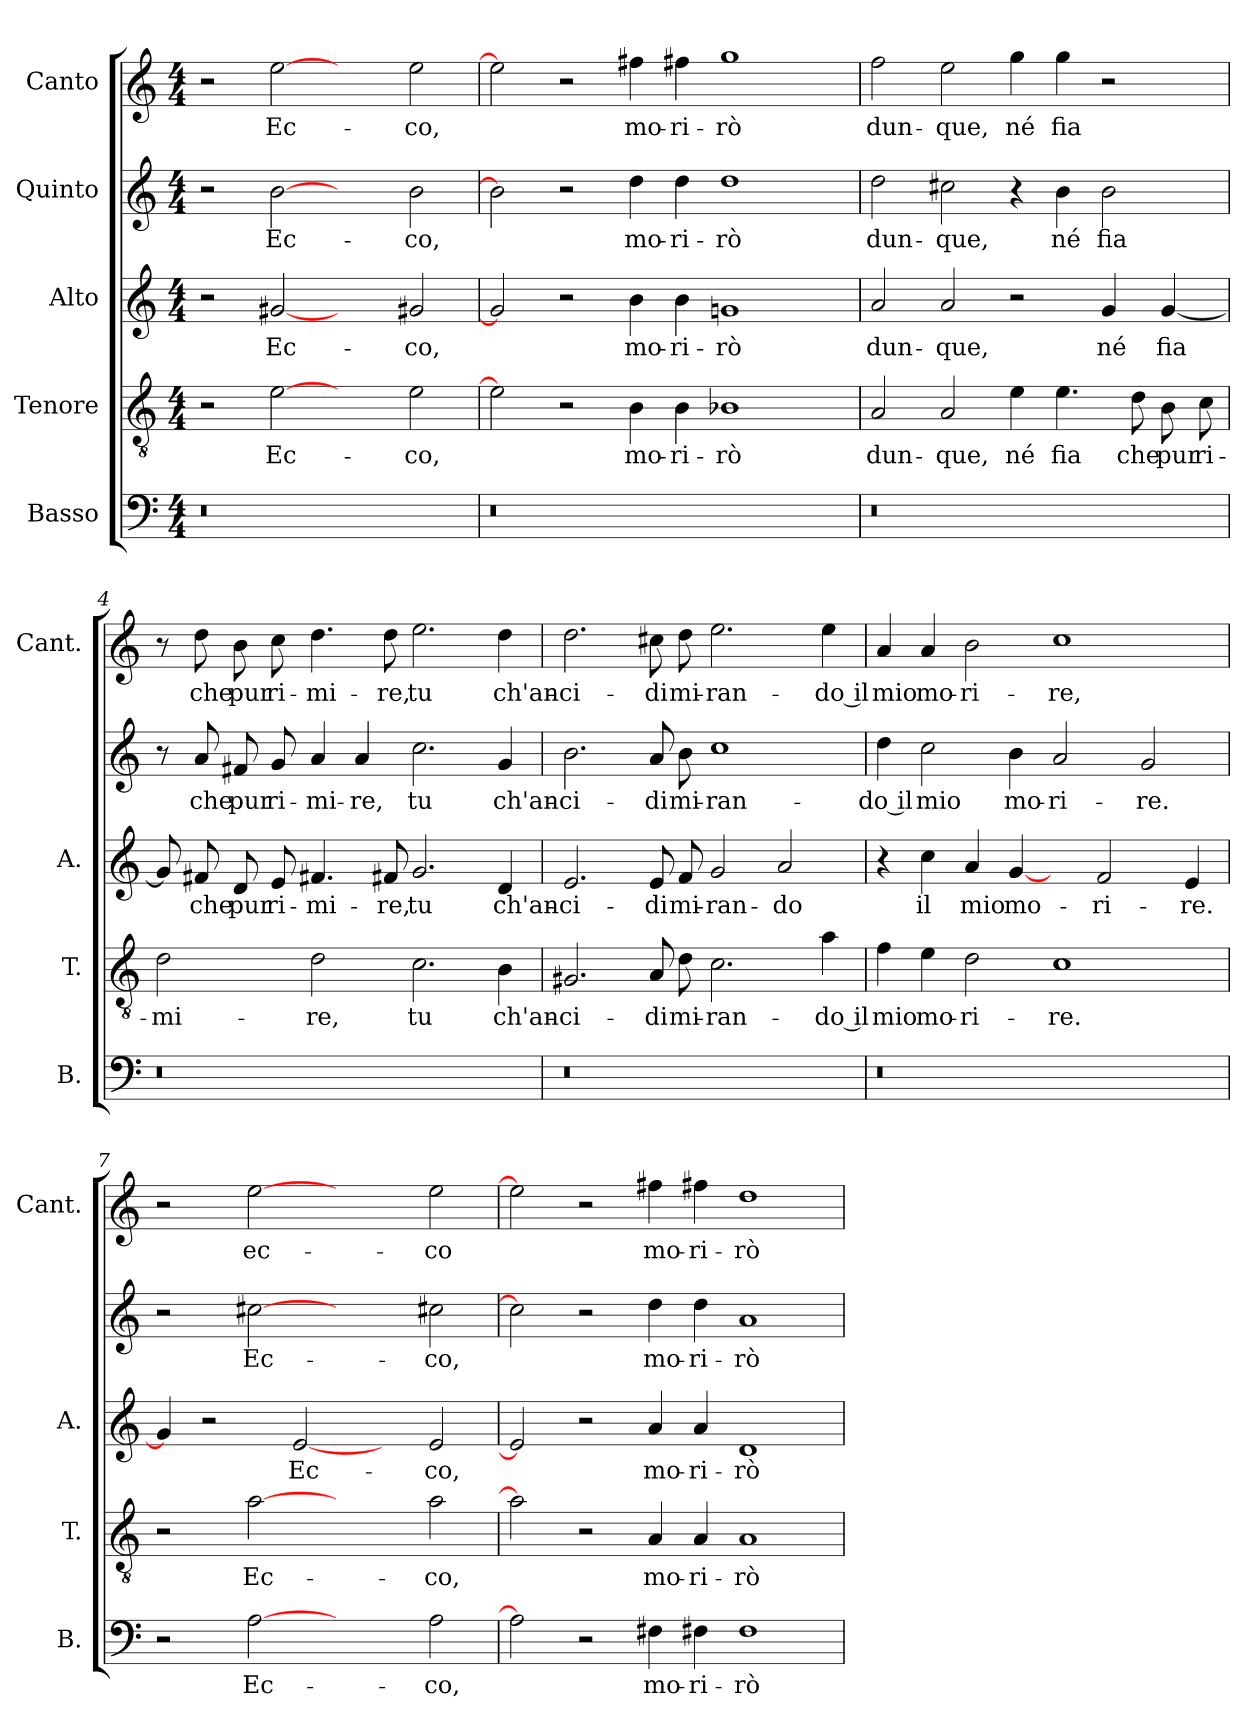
**kern	**text	**kern	**text	**kern	**text	**kern	**text	**kern	**text
*part5	*part5	*part4	*part4	*part3	*part3	*part2	*part2	*part1	*part1
*staff5	*staff5	*staff4	*staff4	*staff3	*staff3	*staff2	*staff2	*staff1	*staff1
*I"Basso	*	*I"Tenore	*	*I"Alto	*	*I"Quinto	*	*I"Canto	*
*I'B.	*	*I'T.	*	*I'A.	*	*	*	*I'Cant.	*
*clefF4	*	*clefGv2	*	*clefG2	*	*clefG2	*	*clefG2	*
*k[]	*	*k[]	*	*k[]	*	*k[]	*	*k[]	*
*C:	*	*C:	*	*C:	*	*C:	*	*C:	*
*M4/4	*	*M4/4	*	*M4/4	*	*M4/4	*	*M4/4	*
=1	=1	=1	=1	=1	=1	=1	=1	=1	=1
!LO:N:vis=0	!	!	!	!	!	!	!	!	!
1r	.	2r	.	2r	.	2r	.	2r	.
.	.	[2e\	Ec-	[2g#X/	Ec-	[2b\	Ec-	[2ee\	Ec-
1ryy	.	2ryy	.	2ryy	.	2ryy	.	2ryy	.
.	.	2e\	-co,	2g#X/	-co,	2b\	-co,	2ee\	-co,
=2	=2	=2	=2	=2	=2	=2	=2	=2	=2
!LO:N:vis=0	!	!	!	!	!	!	!	!	!
1r	.	2e\]	.	2g#/]	.	2b\]	.	2ee\]	.
.	.	2r	.	2r	.	2r	.	2r	.
1ryy	.	4B\	mo-	4b\	mo-	4dd\	mo-	4ff#X\	mo-
.	.	4B\	-ri-	4b\	-ri-	4dd\	-ri-	4ff#X\	-ri-
.	.	1B-X\	-rò	1g/	-rò	1dd\	-rò	1gg\	-rò
2ryy	.	.	.	.	.	.	.	.	.
=3	=3	=3	=3	=3	=3	=3	=3	=3	=3
!LO:N:vis=0	!	!	!	!	!	!	!	!	!
1r	.	2A/	dun-	2a/	dun-	2dd\	dun-	2ff\	dun-
.	.	2A/	-que,	2a/	-que,	2cc#X\	-que,	2ee\	-que,
1ryy	.	4e\	né	2r	.	4r	.	4gg\	né
.	.	4.e\	fia	.	.	4b\	né	4gg\	fia
.	.	.	.	4g/	né	2b\	fia	2r	.
.	.	8d\	che	.	.	.	.	.	.
.	.	8B\	pur	[4g/	fia	.	.	.	.
.	.	8c\	ri-	.	.	.	.	.	.
=4	=4	=4	=4	=4	=4	=4	=4	=4	=4
!LO:N:vis=0	!	!	!	!	!	!	!	!	!
1r	.	2d\	-mi-	8g/]	.	8r	.	8r	.
.	.	.	.	8f#X/	che	8a/	che	8dd\	che
.	.	.	.	8d/	pur	8f#X/	pur	8b\	pur
.	.	.	.	8e/	ri-	8g/	ri-	8cc\	ri-
.	.	2d\	-re,	4.f#X/	-mi-	4a/	-mi-	4.dd\	-mi-
.	.	.	.	.	.	4a/	-re,	.	.
.	.	.	.	8f#X/	-re,	.	.	8dd\	-re,
1ryy	.	2.c\	tu	2.g/	tu	2.cc\	tu	2.ee\	tu
.	.	4B\	ch'an-	4d/	ch'an-	4g/	ch'an-	4dd\	ch'an-
=5	=5	=5	=5	=5	=5	=5	=5	=5	=5
!LO:N:vis=0	!	!	!	!	!	!	!	!	!
1r	.	2.G#X/	-ci-	2.e/	-ci-	2.b\	-ci-	2.dd\	-ci-
.	.	8A/	-di	8e/	-di	8a/	-di	8cc#X\	-di
.	.	8d\	mi-	8f/	mi-	8b\	mi-	8dd\	mi-
1ryy	.	2.c\	-ran-	2g/	-ran-	1cc\	-ran-	2.ee\	-ran-
.	.	.	.	2a/	-do	.	.	.	.
.	.	4a\	-do il	.	.	.	.	4ee\	-do il
=6	=6	=6	=6	=6	=6	=6	=6	=6	=6
!LO:N:vis=0	!	!	!	!	!	!	!	!	!
1r	.	4f\	mio	4r	.	4dd\	-do il	4a/	mio
.	.	4e\	mo-	4cc\	il	2cc\	mio	4a/	mo-
.	.	2d\	-ri-	4a/	mio	.	.	2b\	-ri-
.	.	.	.	[4g/	mo-	4b\	mo-	.	.
1ryy	.	1c\	-re.	4ryy	.	2a/	-ri-	1cc\	-re,
.	.	.	.	2f/	-ri-	.	.	.	.
.	.	.	.	.	.	2g/	-re.	.	.
.	.	.	.	4e/	-re.	.	.	.	.
=7	=7	=7	=7	=7	=7	=7	=7	=7	=7
2r	.	2r	.	4g/]	.	2r	.	2r	.
.	.	.	.	2r	.	.	.	.	.
[2A\	Ec-	[2a\	Ec-	.	.	[2cc#X\	Ec-	[2ee\	ec-
.	.	.	.	[2e/	Ec-	.	.	.	.
2ryy	.	2ryy	.	.	.	2ryy	.	2ryy	.
.	.	.	.	4ryy	.	.	.	.	.
2A\	-co,	2a\	-co,	2e/	-co,	2cc#X\	-co,	2ee\	-co
=8	=8	=8	=8	=8	=8	=8	=8	=8	=8
2A\]	.	2a\]	.	2e/]	.	2cc#\]	.	2ee\]	.
2r	.	2r	.	2r	.	2r	.	2r	.
4F#X\	mo-	4A/	mo-	4a/	mo-	4dd\	mo-	4ff#X\	mo-
4F#X\	-ri-	4A/	-ri-	4a/	-ri-	4dd\	-ri-	4ff#X\	-ri-
1F#\	-rò	1A/	-rò	1d/	-rò	1a/	-rò	1dd\	-rò
=	=	=	=	=	=	=	=	=	=
*-	*-	*-	*-	*-	*-	*-	*-	*-	*-
